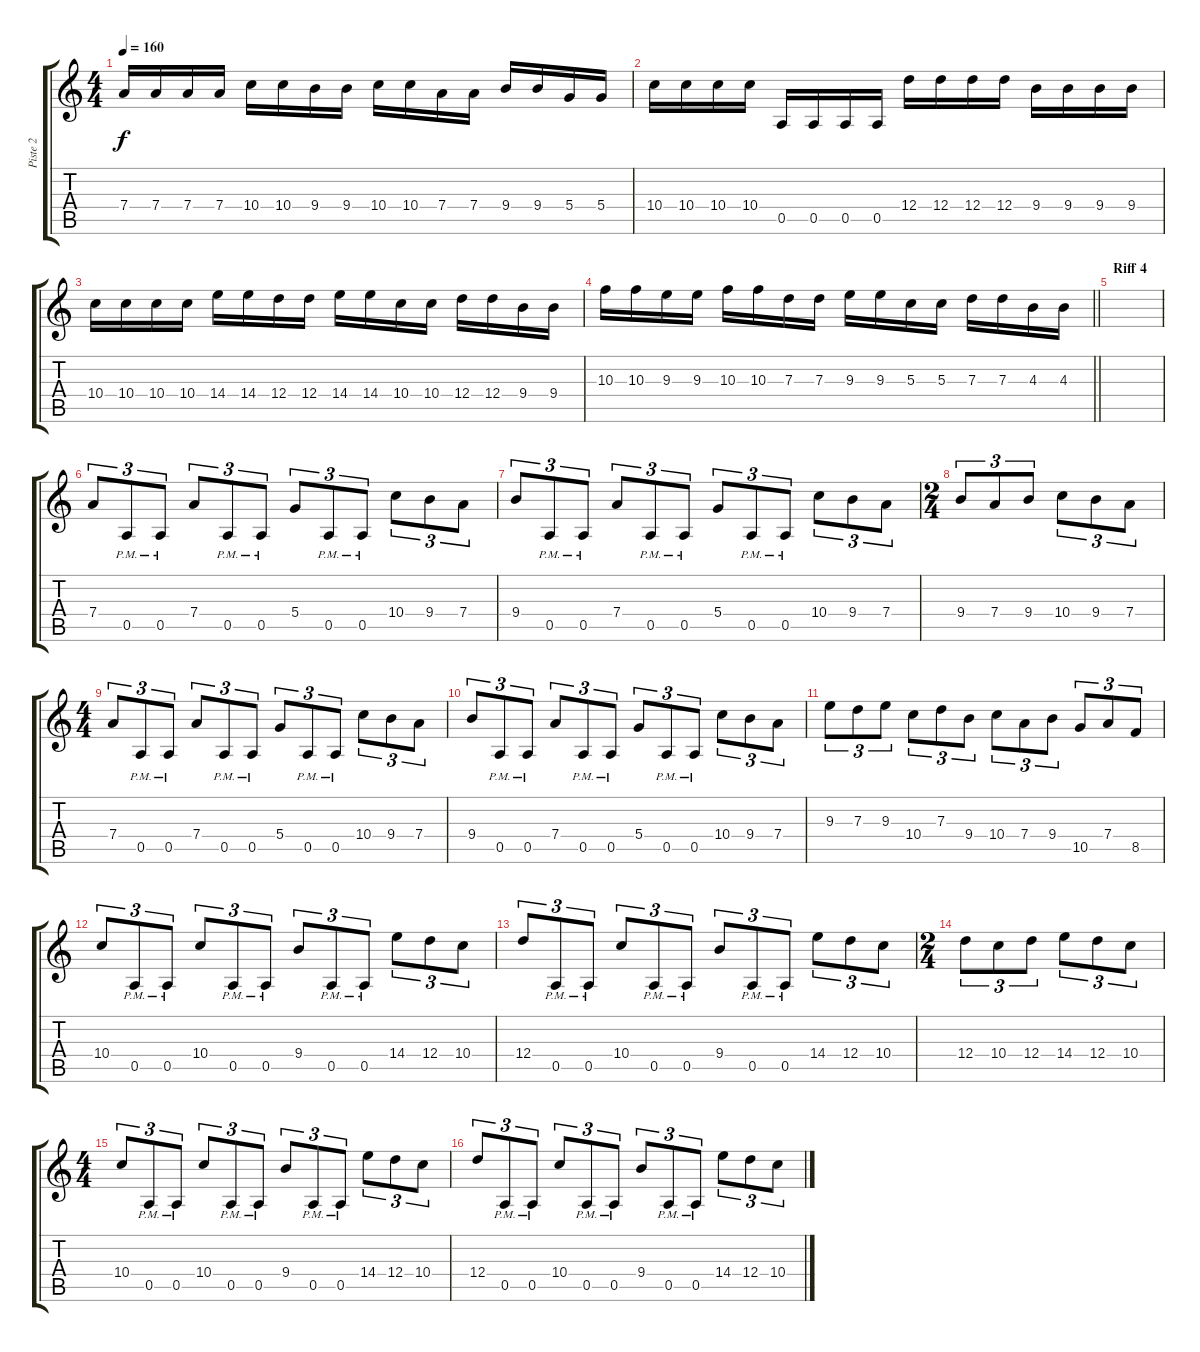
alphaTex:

\track ("Piste 2" "Piste 2") {instrument distortionguitar}
\staff {score tabs}
\tuning (E4 B3 G3 D3 A2 E2) {hide}
\ts (4 4)
\tempo 160
\clef g2
\ks c
7.4.16{dy f} 7.4.16 7.4.16 7.4.16 10.4.16 10.4.16 9.4.16 9.4.16 10.4.16 10.4.16 7.4.16 7.4.16 9.4.16 9.4.16 5.4.16 5.4.16 |
10.4.16 10.4.16 10.4.16 10.4.16 0.5.16 0.5.16 0.5.16 0.5.16 12.4.16 12.4.16 12.4.16 12.4.16 9.4.16 9.4.16 9.4.16 9.4.16 |
10.4.16 10.4.16 10.4.16 10.4.16 14.4.16 14.4.16 12.4.16 12.4.16 14.4.16 14.4.16 10.4.16 10.4.16 12.4.16 12.4.16 9.4.16 9.4.16 |
\barLineRight lightlight
10.3.16 10.3.16 9.3.16 9.3.16 10.3.16 10.3.16 7.3.16 7.3.16 9.3.16 9.3.16 5.3.16 5.3.16 7.3.16 7.3.16 4.3.16 4.3.16 |
\section ("" "Riff 4")
|
7.4.8{tu (3 2)} 0.5{pm}.8{tu (3 2)} 0.5{pm}.8{tu (3 2)} 7.4.8{tu (3 2)} 0.5{pm}.8{tu (3 2)} 0.5{pm}.8{tu (3 2)} 5.4.8{tu (3 2)} 0.5{pm}.8{tu (3 2)} 0.5{pm}.8{tu (3 2)} 10.4.8{tu (3 2)} 9.4.8{tu (3 2)} 7.4.8{tu (3 2)} |
9.4.8{tu (3 2)} 0.5{pm}.8{tu (3 2)} 0.5{pm}.8{tu (3 2)} 7.4.8{tu (3 2)} 0.5{pm}.8{tu (3 2)} 0.5{pm}.8{tu (3 2)} 5.4.8{tu (3 2)} 0.5{pm}.8{tu (3 2)} 0.5{pm}.8{tu (3 2)} 10.4.8{tu (3 2)} 9.4.8{tu (3 2)} 7.4.8{tu (3 2)} |
\ts (2 4)
9.4.8{tu (3 2)} 7.4.8{tu (3 2)} 9.4.8{tu (3 2)} 10.4.8{tu (3 2)} 9.4.8{tu (3 2)} 7.4.8{tu (3 2)} |
\ts (4 4)
7.4.8{tu (3 2)} 0.5{pm}.8{tu (3 2)} 0.5{pm}.8{tu (3 2)} 7.4.8{tu (3 2)} 0.5{pm}.8{tu (3 2)} 0.5{pm}.8{tu (3 2)} 5.4.8{tu (3 2)} 0.5{pm}.8{tu (3 2)} 0.5{pm}.8{tu (3 2)} 10.4.8{tu (3 2)} 9.4.8{tu (3 2)} 7.4.8{tu (3 2)} |
9.4.8{tu (3 2)} 0.5{pm}.8{tu (3 2)} 0.5{pm}.8{tu (3 2)} 7.4.8{tu (3 2)} 0.5{pm}.8{tu (3 2)} 0.5{pm}.8{tu (3 2)} 5.4.8{tu (3 2)} 0.5{pm}.8{tu (3 2)} 0.5{pm}.8{tu (3 2)} 10.4.8{tu (3 2)} 9.4.8{tu (3 2)} 7.4.8{tu (3 2)} |
9.3.8{tu (3 2)} 7.3.8{tu (3 2)} 9.3.8{tu (3 2)} 10.4.8{tu (3 2)} 7.3.8{tu (3 2)} 9.4.8{tu (3 2)} 10.4.8{tu (3 2)} 7.4.8{tu (3 2)} 9.4.8{tu (3 2)} 10.5.8{tu (3 2)} 7.4.8{tu (3 2)} 8.5.8{tu (3 2)} |
10.4.8{tu (3 2)} 0.5{pm}.8{tu (3 2)} 0.5{pm}.8{tu (3 2)} 10.4.8{tu (3 2)} 0.5{pm}.8{tu (3 2)} 0.5{pm}.8{tu (3 2)} 9.4.8{tu (3 2)} 0.5{pm}.8{tu (3 2)} 0.5{pm}.8{tu (3 2)} 14.4.8{tu (3 2)} 12.4.8{tu (3 2)} 10.4.8{tu (3 2)} |
12.4.8{tu (3 2)} 0.5{pm}.8{tu (3 2)} 0.5{pm}.8{tu (3 2)} 10.4.8{tu (3 2)} 0.5{pm}.8{tu (3 2)} 0.5{pm}.8{tu (3 2)} 9.4.8{tu (3 2)} 0.5{pm}.8{tu (3 2)} 0.5{pm}.8{tu (3 2)} 14.4.8{tu (3 2)} 12.4.8{tu (3 2)} 10.4.8{tu (3 2)} |
\ts (2 4)
12.4.8{tu (3 2)} 10.4.8{tu (3 2)} 12.4.8{tu (3 2)} 14.4.8{tu (3 2)} 12.4.8{tu (3 2)} 10.4.8{tu (3 2)} |
\ts (4 4)
10.4.8{tu (3 2)} 0.5{pm}.8{tu (3 2)} 0.5{pm}.8{tu (3 2)} 10.4.8{tu (3 2)} 0.5{pm}.8{tu (3 2)} 0.5{pm}.8{tu (3 2)} 9.4.8{tu (3 2)} 0.5{pm}.8{tu (3 2)} 0.5{pm}.8{tu (3 2)} 14.4.8{tu (3 2)} 12.4.8{tu (3 2)} 10.4.8{tu (3 2)} |
12.4.8{tu (3 2)} 0.5{pm}.8{tu (3 2)} 0.5{pm}.8{tu (3 2)} 10.4.8{tu (3 2)} 0.5{pm}.8{tu (3 2)} 0.5{pm}.8{tu (3 2)} 9.4.8{tu (3 2)} 0.5{pm}.8{tu (3 2)} 0.5{pm}.8{tu (3 2)} 14.4.8{tu (3 2)} 12.4.8{tu (3 2)} 10.4.8{tu (3 2)}
